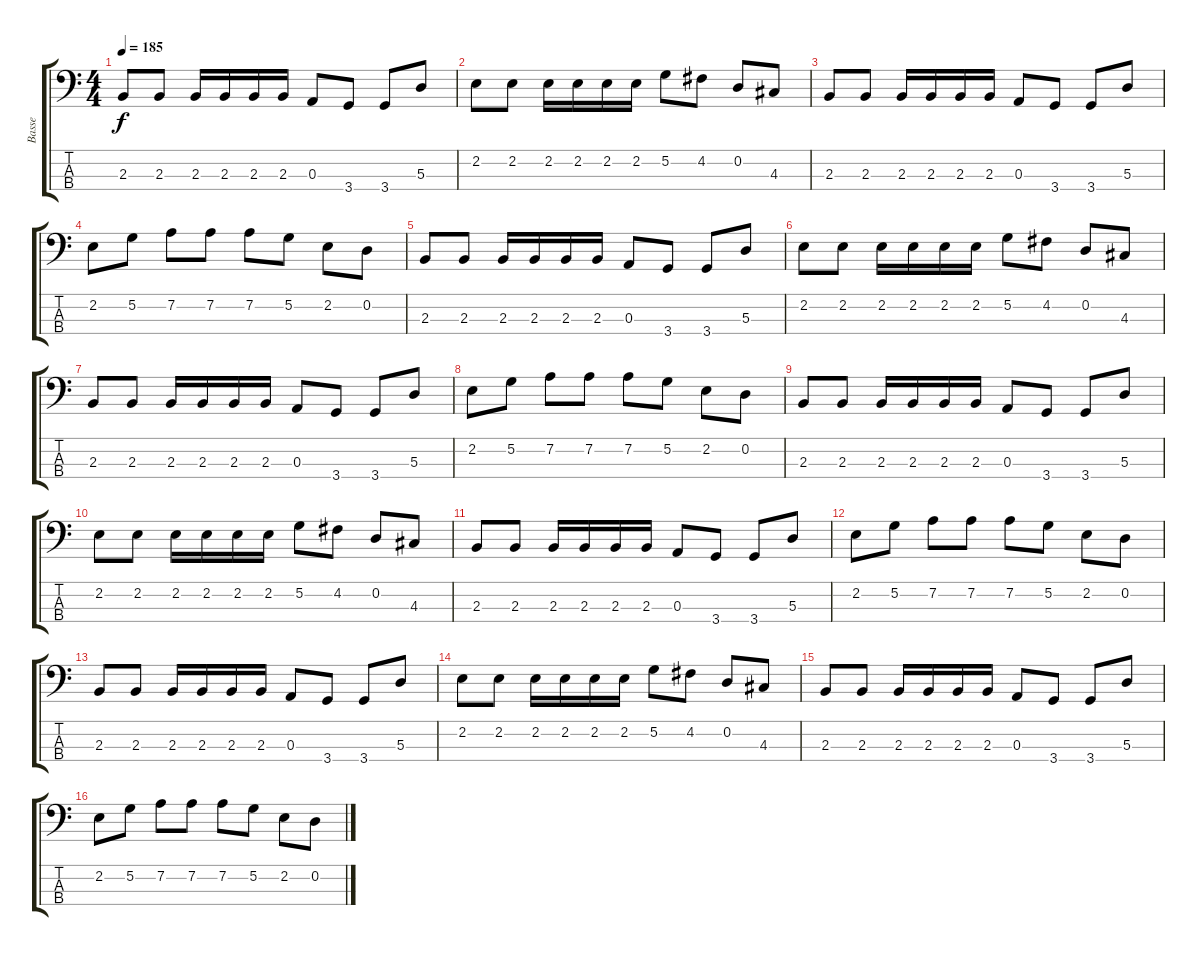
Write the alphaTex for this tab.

\track ("Basse" "Basse") {instrument electricbassfinger}
\staff {score tabs}
\tuning (G2 D2 A1 E1) {hide}
\ts (4 4)
\tempo 185
\clef f4
\ks c
2.3.8{dy f} 2.3.8 2.3.16 2.3.16 2.3.16 2.3.16 0.3.8 3.4.8 3.4.8 5.3.8 |
2.2.8 2.2.8 2.2.16 2.2.16 2.2.16 2.2.16 5.2.8 4.2.8 0.2.8 4.3.8 |
2.3.8 2.3.8 2.3.16 2.3.16 2.3.16 2.3.16 0.3.8 3.4.8 3.4.8 5.3.8 |
2.2.8 5.2.8 7.2.8 7.2.8 7.2.8 5.2.8 2.2.8 0.2.8 |
2.3.8 2.3.8 2.3.16 2.3.16 2.3.16 2.3.16 0.3.8 3.4.8 3.4.8 5.3.8 |
2.2.8 2.2.8 2.2.16 2.2.16 2.2.16 2.2.16 5.2.8 4.2.8 0.2.8 4.3.8 |
2.3.8 2.3.8 2.3.16 2.3.16 2.3.16 2.3.16 0.3.8 3.4.8 3.4.8 5.3.8 |
2.2.8 5.2.8 7.2.8 7.2.8 7.2.8 5.2.8 2.2.8 0.2.8 |
2.3.8 2.3.8 2.3.16 2.3.16 2.3.16 2.3.16 0.3.8 3.4.8 3.4.8 5.3.8 |
2.2.8 2.2.8 2.2.16 2.2.16 2.2.16 2.2.16 5.2.8 4.2.8 0.2.8 4.3.8 |
2.3.8 2.3.8 2.3.16 2.3.16 2.3.16 2.3.16 0.3.8 3.4.8 3.4.8 5.3.8 |
2.2.8 5.2.8 7.2.8 7.2.8 7.2.8 5.2.8 2.2.8 0.2.8 |
2.3.8 2.3.8 2.3.16 2.3.16 2.3.16 2.3.16 0.3.8 3.4.8 3.4.8 5.3.8 |
2.2.8 2.2.8 2.2.16 2.2.16 2.2.16 2.2.16 5.2.8 4.2.8 0.2.8 4.3.8 |
2.3.8 2.3.8 2.3.16 2.3.16 2.3.16 2.3.16 0.3.8 3.4.8 3.4.8 5.3.8 |
2.2.8 5.2.8 7.2.8 7.2.8 7.2.8 5.2.8 2.2.8 0.2.8
